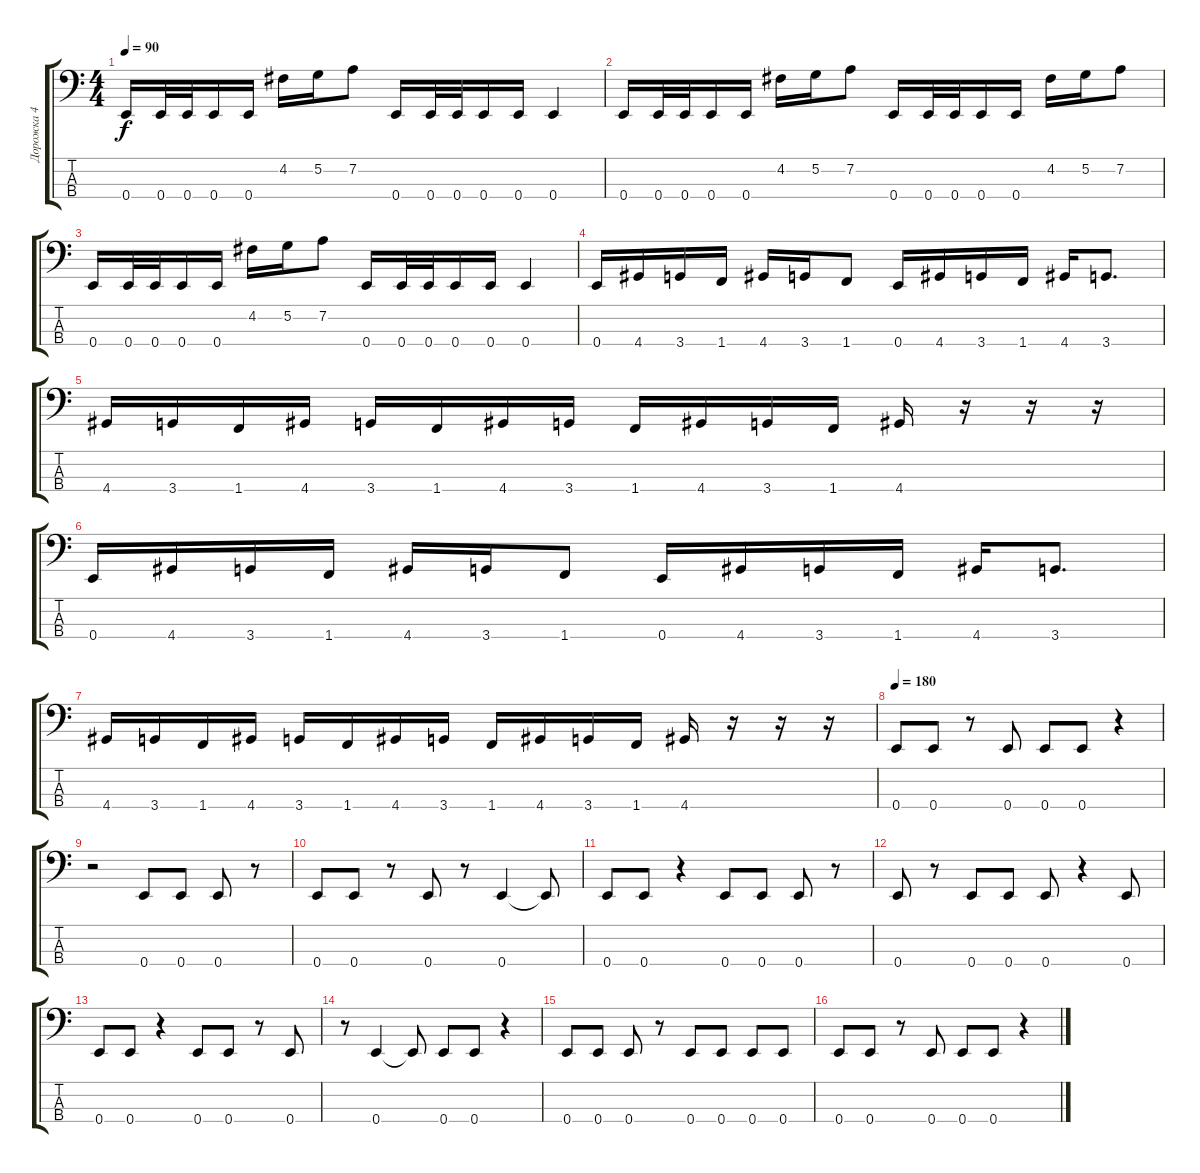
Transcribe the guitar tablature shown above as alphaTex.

\track ("Дорожка 4" "Дорожка 4") {instrument electricbassfinger}
\staff {score tabs}
\tuning (G2 D2 A1 E1) {hide}
\ts (4 4)
\tempo 90
\clef f4
\ks c
0.4.16{dy f} 0.4.32 0.4.32 0.4.16 0.4.16 4.2.16 5.2.16 7.2.8 0.4.16 0.4.32 0.4.32 0.4.16 0.4.16 0.4.4 |
0.4.16 0.4.32 0.4.32 0.4.16 0.4.16 4.2.16 5.2.16 7.2.8 0.4.16 0.4.32 0.4.32 0.4.16 0.4.16 4.2.16 5.2.16 7.2.8 |
0.4.16 0.4.32 0.4.32 0.4.16 0.4.16 4.2.16 5.2.16 7.2.8 0.4.16 0.4.32 0.4.32 0.4.16 0.4.16 0.4.4 |
0.4.16 4.4.16 3.4.16 1.4.16 4.4.16 3.4.16 1.4.8 0.4.16 4.4.16 3.4.16 1.4.16 4.4.16 3.4.8{d} |
4.4.16 3.4.16 1.4.16 4.4.16 3.4.16 1.4.16 4.4.16 3.4.16 1.4.16 4.4.16 3.4.16 1.4.16 4.4.16 r.16 r.16 r.16 |
0.4.16 4.4.16 3.4.16 1.4.16 4.4.16 3.4.16 1.4.8 0.4.16 4.4.16 3.4.16 1.4.16 4.4.16 3.4.8{d} |
4.4.16 3.4.16 1.4.16 4.4.16 3.4.16 1.4.16 4.4.16 3.4.16 1.4.16 4.4.16 3.4.16 1.4.16 4.4.16 r.16 r.16 r.16 |
\tempo 180
0.4.8 0.4.8 r.8 0.4.8 0.4.8 0.4.8 r.4 |
r.2 0.4.8 0.4.8 0.4.8 r.8 |
0.4.8 0.4.8 r.8 0.4.8 r.8 0.4.4 0.4{t}.8 |
0.4.8 0.4.8 r.4 0.4.8 0.4.8 0.4.8 r.8 |
0.4.8 r.8 0.4.8 0.4.8 0.4.8 r.4 0.4.8 |
0.4.8 0.4.8 r.4 0.4.8 0.4.8 r.8 0.4.8 |
r.8 0.4.4 0.4{t}.8 0.4.8 0.4.8 r.4 |
0.4.8 0.4.8 0.4.8 r.8 0.4.8 0.4.8 0.4.8 0.4.8 |
0.4.8 0.4.8 r.8 0.4.8 0.4.8 0.4.8 r.4
